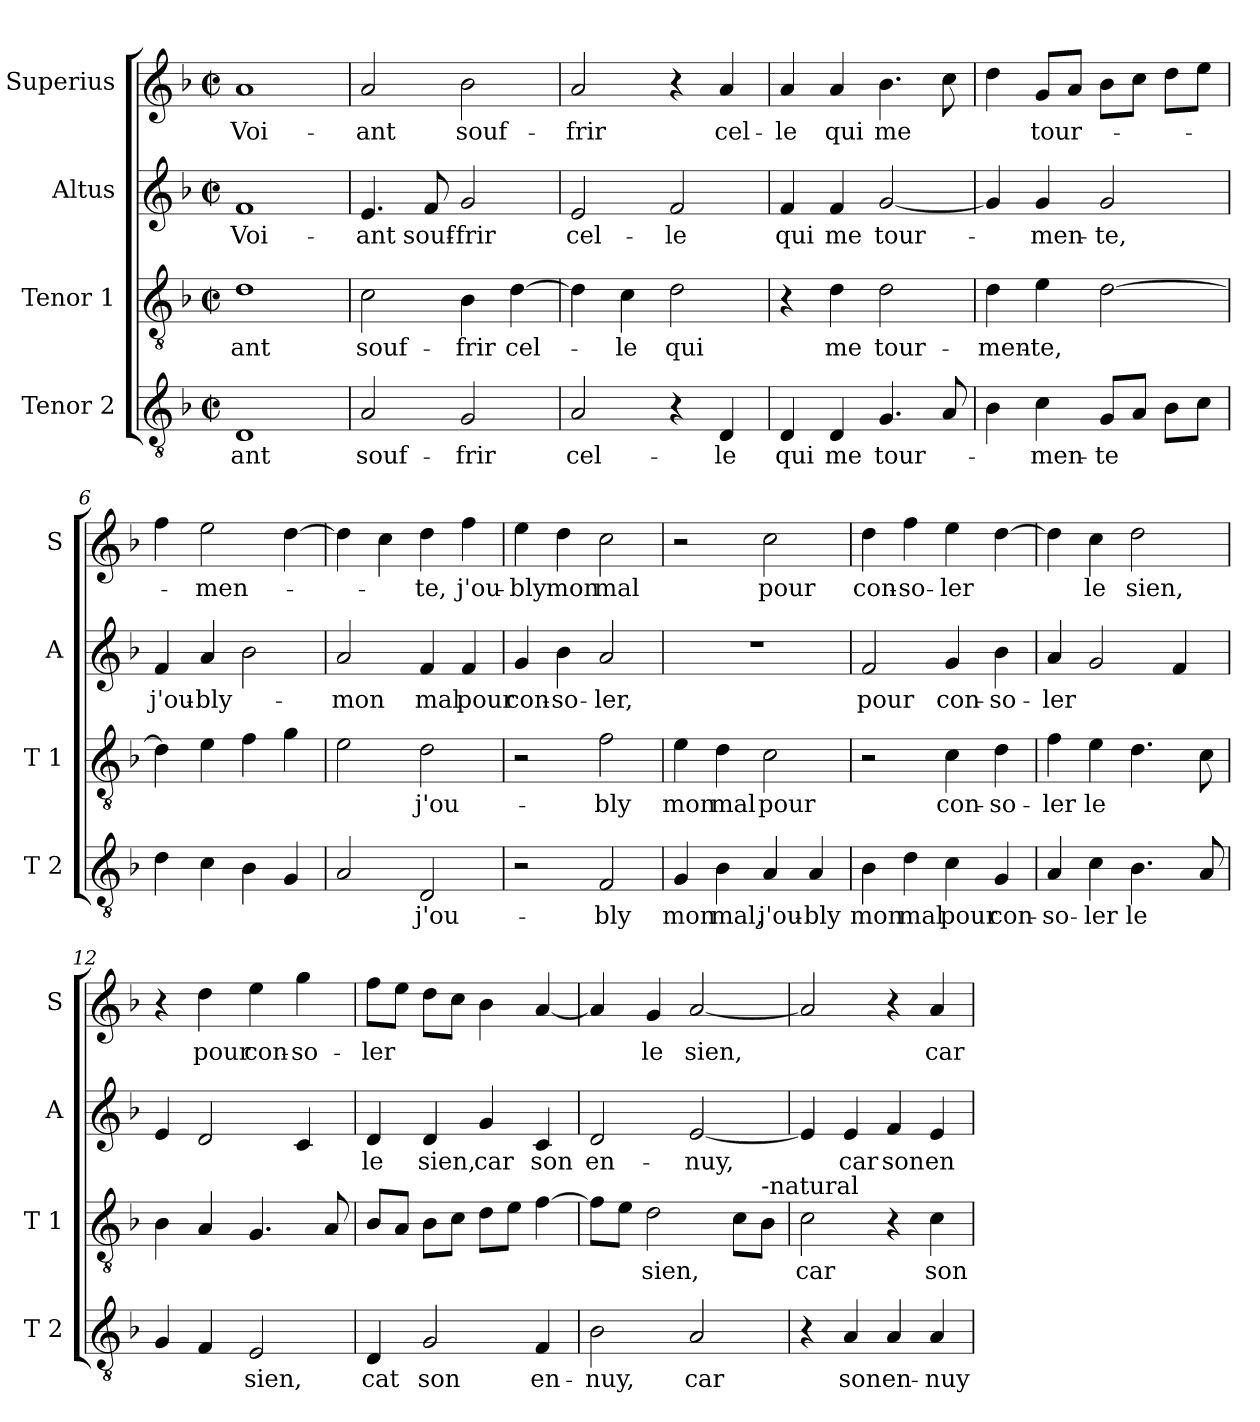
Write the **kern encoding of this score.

**kern	**text	**kern	**text	**kern	**text	**kern	**text
*part4	*part4	*part3	*part3	*part2	*part2	*part1	*part1
*staff4	*staff4	*staff3	*staff3	*staff2	*staff2	*staff1	*staff1
*I"Tenor 2	*	*I"Tenor 1	*	*I"Altus	*	*I"Superius	*
*I'T 2	*	*I'T 1	*	*I'A	*	*I'S	*
*clefGv2	*	*clefGv2	*	*clefG2	*	*clefG2	*
*k[b-]	*	*k[b-]	*	*k[b-]	*	*k[b-]	*
*F:	*	*F:	*	*F:	*	*F:	*
*M2/2	*	*M2/2	*	*M2/2	*	*M2/2	*
*met(c|)	*	*met(c|)	*	*met(c|)	*	*met(c|)	*
=1	=1	=1	=1	=1	=1	=1	=1
1D	ant	1d	ant	1f	Voi-	1a	Voi-
=2	=2	=2	=2	=2	=2	=2	=2
2A/	souf-	2c\	souf-	4.e/	-ant	2a/	-ant
.	.	.	.	8f/	souf-	.	.
2G/	-frir	4B-\	-frir	2g/	-frir	2b-\	souf-
.	.	[4d\	cel-	.	.	.	.
=3	=3	=3	=3	=3	=3	=3	=3
2A/	cel-	4d\]	.	2e/	cel-	2a/	-frir
.	.	4c\	-le	.	.	.	.
4r	.	2d\	qui	2f/	-le	4r	.
4D/	-le	.	.	.	.	4a/	cel-
=4	=4	=4	=4	=4	=4	=4	=4
4D/	qui	4r	.	4f/	qui	4a/	-le
4D/	me	4d\	me	4f/	me	4a/	qui
4.G/	tour-	2d\	tour-	[2g/	tour-	4.b-\	me
8A/	.	.	.	.	.	8cc\	.
=5	=5	=5	=5	=5	=5	=5	=5
4B-\	.	4d\	-men-	4g/]	.	4dd\	.
4c\	-men-	4e\	-te,	4g/	-men-	8g/L	tour-
.	.	.	.	.	.	8a/J	.
8G/L	-te	[2d\	.	2g/	-te,	8b-\L	.
8A/J	.	.	.	.	.	8cc\J	.
8B-\L	.	.	.	.	.	8dd\L	.
8c\J	.	.	.	.	.	8ee\J	.
!!LO:LB:g=z
=6	=6	=6	=6	=6	=6	=6	=6
4d\	.	4d\]	.	4f/	j'ou-	4ff\	.
4c\	.	4e\	.	4a/	-bly-	2ee\	-men-
4B-\	.	4f\	.	2b-\	.	.	.
4G/	.	4g\	.	.	.	[4dd\	.
=7	=7	=7	=7	=7	=7	=7	=7
2A/	.	2e\	.	2a/	-mon	4dd\]	.
.	.	.	.	.	.	4cc\	.
2D/	j'ou-	2d\	j'ou-	4f/	mal	4dd\	-te,
.	.	.	.	4f/	pour	4ff\	j'ou-
=8	=8	=8	=8	=8	=8	=8	=8
2r	.	2r	.	4g/	con-	4ee\	-bly
.	.	.	.	4b-\	-so-	4dd\	mon
2F/	-bly	2f\	-bly	2a/	-ler,	2cc\	mal
=9	=9	=9	=9	=9	=9	=9	=9
4G/	mon	4e\	mon	1r	.	2r	.
4B-\	mal,	4d\	mal	.	.	.	.
4A/	j'ou-	2c\	pour	.	.	2cc\	pour
4A/	-bly	.	.	.	.	.	.
=10	=10	=10	=10	=10	=10	=10	=10
4B-\	mon	2r	.	2f/	pour	4dd\	con-
4d\	mal	.	.	.	.	4ff\	-so-
4c\	pour	4c\	con-	4g/	con-	4ee\	-ler
4G/	con-	4d\	-so-	4b-\	-so-	[4dd\	.
!!LO:LB:g=z
=11	=11	=11	=11	=11	=11	=11	=11
4A/	-so-	4f\	-ler	4a/	-ler	4dd\]	.
4c\	-ler	4e\	le	2g/	.	4cc\	le
4.B-\	le	4.d\	.	.	.	2dd\	sien,
.	.	.	.	4f/	.	.	.
8A/	.	8c\	.	.	.	.	.
=12	=12	=12	=12	=12	=12	=12	=12
4G/	.	4B-\	.	4e/	.	4r	.
4F/	.	4A/	.	2d/	.	4dd\	pour
2E/	sien,	4.G/	.	.	.	4ee\	con-
.	.	.	.	4c/	.	4gg\	-so-
.	.	8A/	.	.	.	.	.
=13	=13	=13	=13	=13	=13	=13	=13
4D/	cat	8B-/L	.	4d/	le	8ff\L	-ler
.	.	8A/J	.	.	.	8ee\J	.
2G/	son	8B-\L	.	4d/	sien,	8dd\L	.
.	.	8c\J	.	.	.	8cc\J	.
.	.	8d\L	.	4g/	car	4b-\	.
.	.	8e\J	.	.	.	.	.
4F/	en-	[4f\	.	4c/	son	[4a/	.
=14	=14	=14	=14	=14	=14	=14	=14
2B-\	-nuy,	8f\L]	.	2d/	en-	4a/]	.
.	.	8e\J	.	.	.	.	.
.	.	2d\	sien,	.	.	4g/	le
2A/	car	.	.	[2e/	-nuy,	[2a/	sien,
.	.	8c\L	.	.	.	.	.
!	!	!LO:TX:a:t=-natural	!	!	!	!	!
.	.	8B-\J	.	.	.	.	.
=15	=15	=15	=15	=15	=15	=15	=15
4r	.	2c\	car	4e/]	.	2a/]	.
4A/	son	.	.	4e/	car	.	.
4A/	en-	4r	.	4f/	son	4r	.
4A/	-nuy	4c\	son	4e/	en-	4a/	car
=	=	=	=	=	=	=	=
*-	*-	*-	*-	*-	*-	*-	*-
